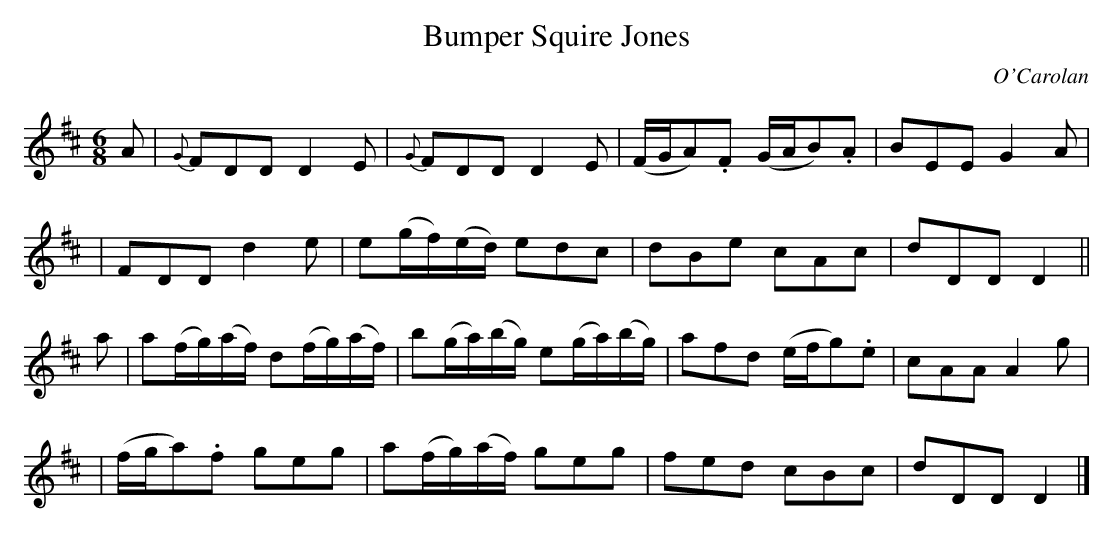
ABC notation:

X:1
T: Bumper Squire Jones
C:O'Carolan
M:6/8
L:1/8
K:D
A \
| {G}FDD D2E | {G}FDD D2E | (F/G/A).F (G/A/B).A | BEE G2A |
| FDD d2e | e(g/f/)(e/d/) edc | dBe cAc | dDD D2 ||
a \
| a(f/g/)(a/f/) d(f/g/)(a/f/) | b(g/a/)(b/g/) e(g/a/)(b/g/) | afd (e/f/g).e | cAA A2g |
| (f/g/a).f geg | a(f/g/)(a/f/) geg | fed cBc | dDD D2 |]
